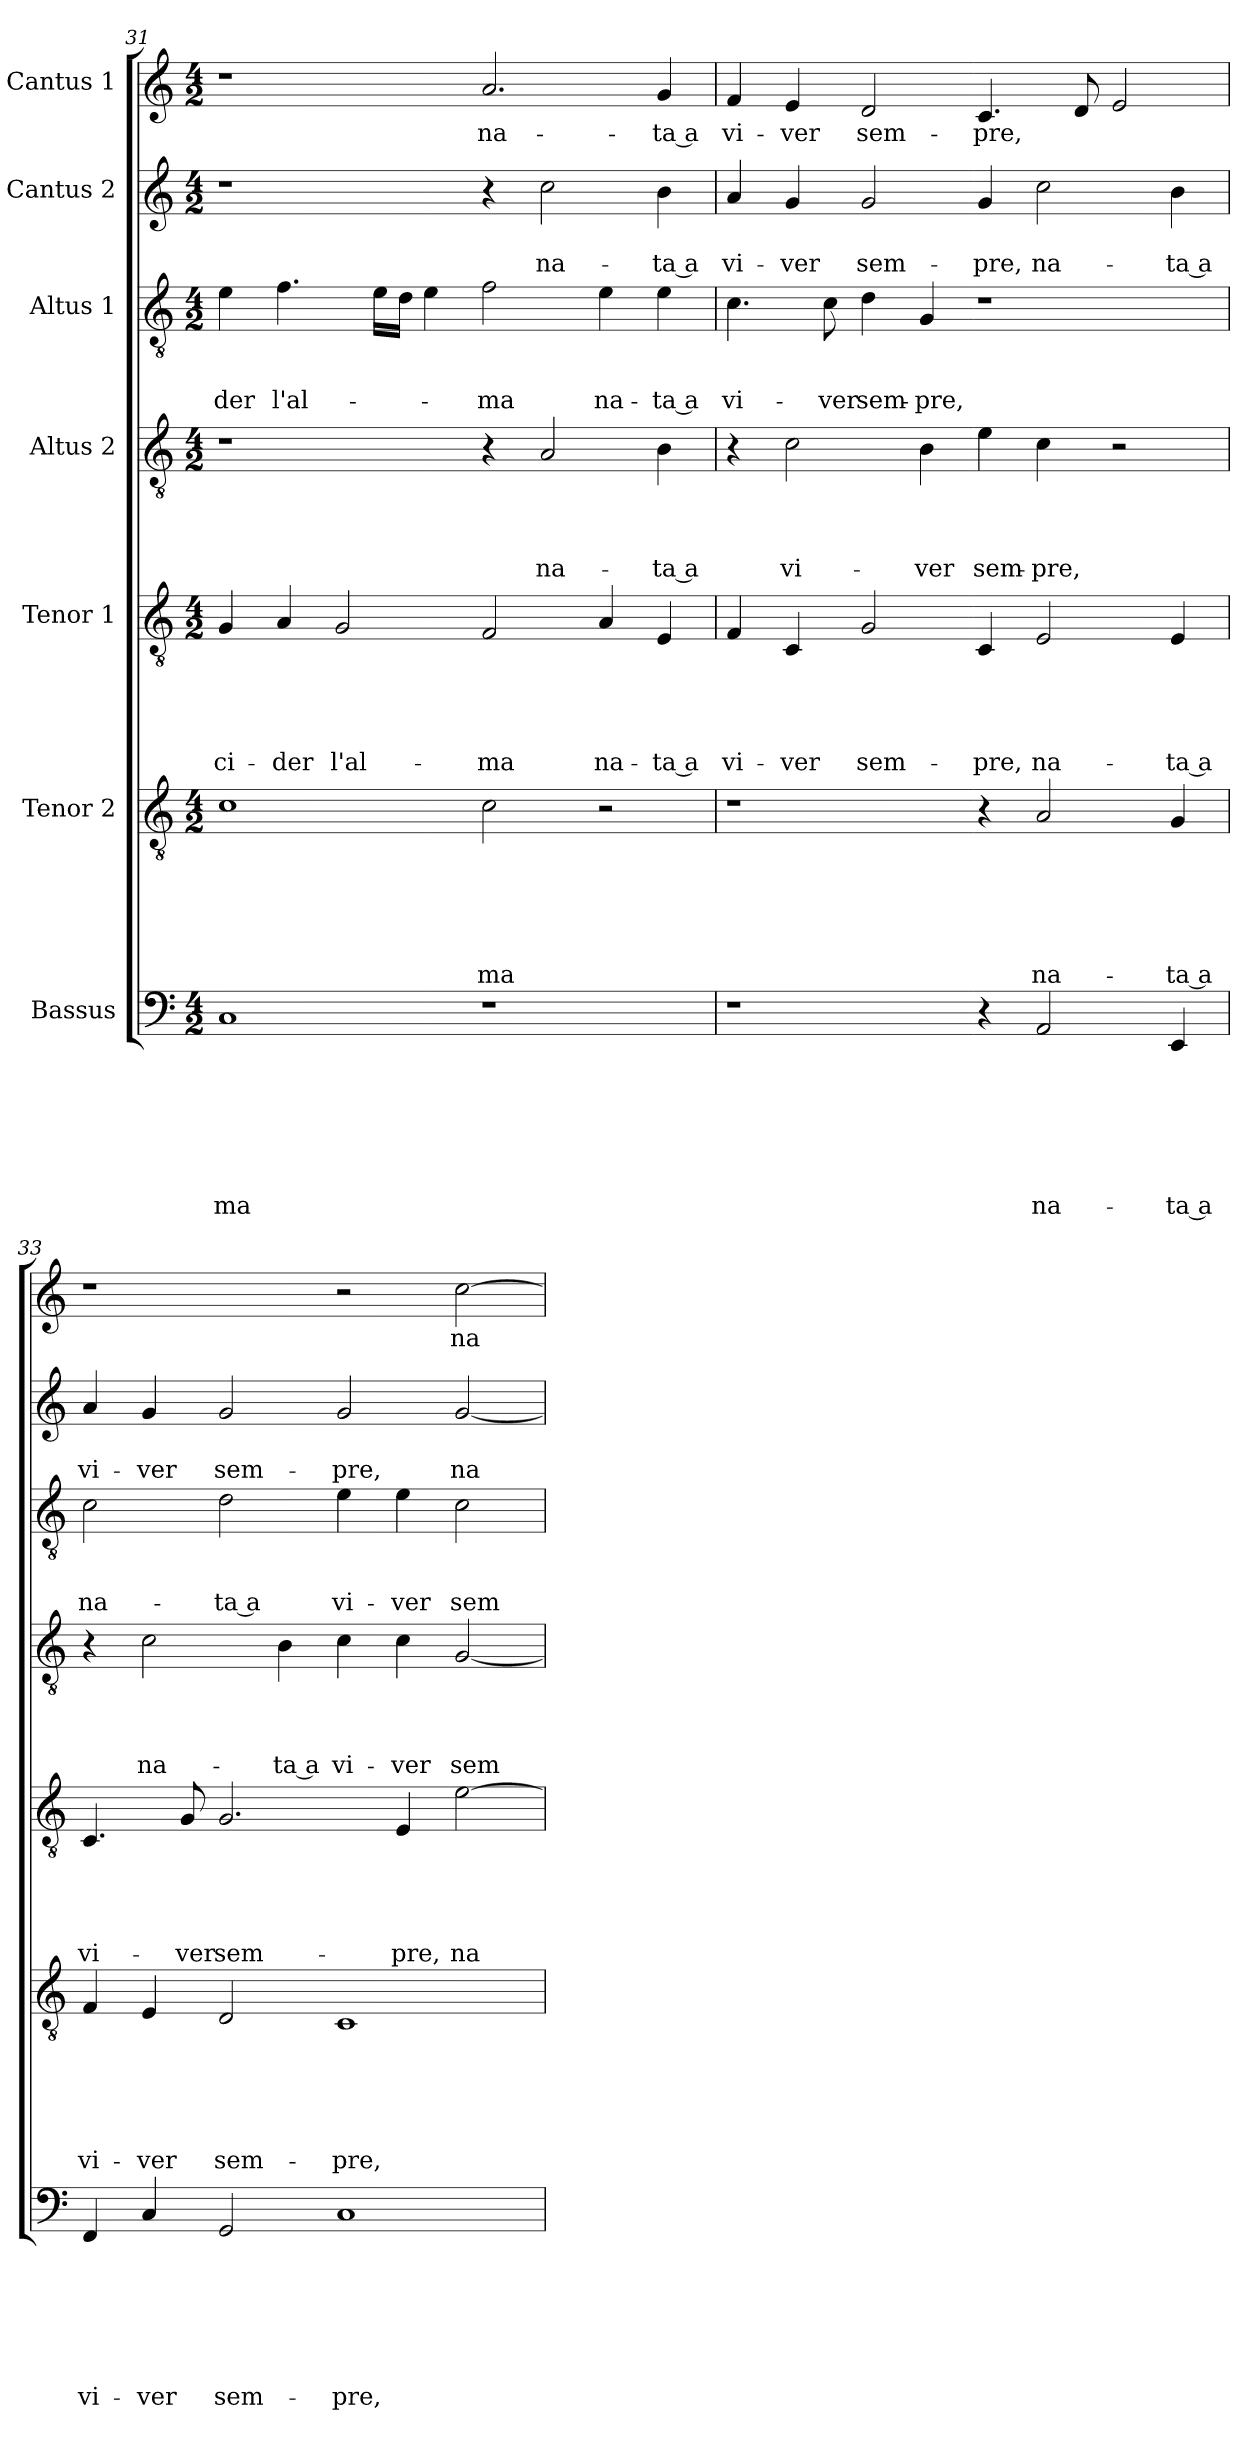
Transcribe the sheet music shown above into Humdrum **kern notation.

**kern	**text	**text	**text	**text	**text	**text	**text	**kern	**text	**text	**text	**text	**text	**text	**kern	**text	**text	**text	**text	**text	**kern	**text	**text	**text	**text	**kern	**text	**text	**text	**kern	**text	**text	**kern	**text
*part7	*part7	*part7	*part7	*part7	*part7	*part7	*part7	*part6	*part6	*part6	*part6	*part6	*part6	*part6	*part5	*part5	*part5	*part5	*part5	*part5	*part4	*part4	*part4	*part4	*part4	*part3	*part3	*part3	*part3	*part2	*part2	*part2	*part1	*part1
*staff7	*staff7	*staff7	*staff7	*staff7	*staff7	*staff7	*staff7	*staff6	*staff6	*staff6	*staff6	*staff6	*staff6	*staff6	*staff5	*staff5	*staff5	*staff5	*staff5	*staff5	*staff4	*staff4	*staff4	*staff4	*staff4	*staff3	*staff3	*staff3	*staff3	*staff2	*staff2	*staff2	*staff1	*staff1
*I"Bassus	*	*	*	*	*	*	*	*I"Tenor 2	*	*	*	*	*	*	*I"Tenor 1	*	*	*	*	*	*I"Altus 2	*	*	*	*	*I"Altus 1	*	*	*	*I"Cantus 2	*	*	*I"Cantus 1	*
*clefF4	*	*	*	*	*	*	*	*clefGv2	*	*	*	*	*	*	*clefGv2	*	*	*	*	*	*clefGv2	*	*	*	*	*clefGv2	*	*	*	*clefG2	*	*	*clefG2	*
*k[]	*	*	*	*	*	*	*	*k[]	*	*	*	*	*	*	*k[]	*	*	*	*	*	*k[]	*	*	*	*	*k[]	*	*	*	*k[]	*	*	*k[]	*
*a:	*	*	*	*	*	*	*	*a:	*	*	*	*	*	*	*a:	*	*	*	*	*	*a:	*	*	*	*	*a:	*	*	*	*a:	*	*	*a:	*
*M4/2	*	*	*	*	*	*	*	*M4/2	*	*	*	*	*	*	*M4/2	*	*	*	*	*	*M4/2	*	*	*	*	*M4/2	*	*	*	*M4/2	*	*	*M4/2	*
=31	=31	=31	=31	=31	=31	=31	=31	=31	=31	=31	=31	=31	=31	=31	=31	=31	=31	=31	=31	=31	=31	=31	=31	=31	=31	=31	=31	=31	=31	=31	=31	=31	=31	=31
!	!	!	!	!	!	!	!LO:LY:b	!	!	!	!	!	!	!	!	!	!	!	!	!LO:LY:b	!	!	!	!	!	!	!	!	!LO:LY:b	!	!	!	!	!
1C	.	.	.	.	.	.	-ma	1c	.	.	.	.	.	.	4G/	.	.	.	.	-ci-	1r	.	.	.	.	4e\	.	.	-der	1r	.	.	1r	.
!	!	!	!	!	!	!	!	!	!	!	!	!	!	!	!	!	!	!	!	!LO:LY:b	!	!	!	!	!	!	!	!	!LO:LY:b	!	!	!	!	!
.	.	.	.	.	.	.	.	.	.	.	.	.	.	.	4A/	.	.	.	.	-der	.	.	.	.	.	4.f\	.	.	l'al-	.	.	.	.	.
!	!	!	!	!	!	!	!	!	!	!	!	!	!	!	!	!	!	!	!	!LO:LY:b	!	!	!	!	!	!	!	!	!	!	!	!	!	!
.	.	.	.	.	.	.	.	.	.	.	.	.	.	.	2G/	.	.	.	.	l'al-	.	.	.	.	.	.	.	.	.	.	.	.	.	.
.	.	.	.	.	.	.	.	.	.	.	.	.	.	.	.	.	.	.	.	.	.	.	.	.	.	16e\LL	.	.	.	.	.	.	.	.
.	.	.	.	.	.	.	.	.	.	.	.	.	.	.	.	.	.	.	.	.	.	.	.	.	.	16d\JJ	.	.	.	.	.	.	.	.
.	.	.	.	.	.	.	.	.	.	.	.	.	.	.	.	.	.	.	.	.	.	.	.	.	.	4e\	.	.	.	.	.	.	.	.
!	!	!	!	!	!	!	!	!	!	!	!	!	!	!LO:LY:b	!	!	!	!	!	!LO:LY:b	!	!	!	!	!	!	!	!	!LO:LY:b	!	!	!	!	!LO:LY:b
1r	.	.	.	.	.	.	.	2c\	.	.	.	.	.	-ma	2F/	.	.	.	.	-ma	4r	.	.	.	.	2f\	.	.	-ma	4r	.	.	2.a/	na-
!	!	!	!	!	!	!	!	!	!	!	!	!	!	!	!	!	!	!	!	!	!	!	!	!	!LO:LY:b	!	!	!	!	!	!	!LO:LY:b	!	!
.	.	.	.	.	.	.	.	.	.	.	.	.	.	.	.	.	.	.	.	.	2A/	.	.	.	na-	.	.	.	.	2cc\	.	na-	.	.
!	!	!	!	!	!	!	!	!	!	!	!	!	!	!	!	!	!	!	!	!LO:LY:b	!	!	!	!	!	!	!	!	!LO:LY:b	!	!	!	!	!
.	.	.	.	.	.	.	.	2r	.	.	.	.	.	.	4A/	.	.	.	.	na-	.	.	.	.	.	4e\	.	.	na-	.	.	.	.	.
!	!	!	!	!	!	!	!	!	!	!	!	!	!	!	!	!	!	!	!	!LO:LY:b	!	!	!	!	!LO:LY:b	!	!	!	!LO:LY:b	!	!	!LO:LY:b	!	!LO:LY:b
.	.	.	.	.	.	.	.	.	.	.	.	.	.	.	4E/	.	.	.	.	-ta a	4B\	.	.	.	-ta a	4e\	.	.	-ta a	4b\	.	-ta a	4g/	-ta a
!!LO:PB:g=z
=32	=32	=32	=32	=32	=32	=32	=32	=32	=32	=32	=32	=32	=32	=32	=32	=32	=32	=32	=32	=32	=32	=32	=32	=32	=32	=32	=32	=32	=32	=32	=32	=32	=32	=32
!	!	!	!	!	!	!	!	!	!	!	!	!	!	!	!	!	!	!	!	!LO:LY:b	!	!	!	!	!	!	!	!	!LO:LY:b	!	!	!LO:LY:b	!	!LO:LY:b
1r	.	.	.	.	.	.	.	1r	.	.	.	.	.	.	4F/	.	.	.	.	vi-	4r	.	.	.	.	4.c\	.	.	vi-	4a/	.	vi-	4f/	vi-
!	!	!	!	!	!	!	!	!	!	!	!	!	!	!	!	!	!	!	!	!LO:LY:b	!	!	!	!	!LO:LY:b	!	!	!	!	!	!	!LO:LY:b	!	!LO:LY:b
.	.	.	.	.	.	.	.	.	.	.	.	.	.	.	4C/	.	.	.	.	-ver	2c\	.	.	.	vi-	.	.	.	.	4g/	.	-ver	4e/	-ver
!	!	!	!	!	!	!	!	!	!	!	!	!	!	!	!	!	!	!	!	!	!	!	!	!	!	!	!	!	!LO:LY:b	!	!	!	!	!
.	.	.	.	.	.	.	.	.	.	.	.	.	.	.	.	.	.	.	.	.	.	.	.	.	.	8c\	.	.	-ver	.	.	.	.	.
!	!	!	!	!	!	!	!	!	!	!	!	!	!	!	!	!	!	!	!	!LO:LY:b	!	!	!	!	!	!	!	!	!LO:LY:b	!	!	!LO:LY:b	!	!LO:LY:b
.	.	.	.	.	.	.	.	.	.	.	.	.	.	.	2G/	.	.	.	.	sem-	.	.	.	.	.	4d\	.	.	sem-	2g/	.	sem-	2d/	sem-
!	!	!	!	!	!	!	!	!	!	!	!	!	!	!	!	!	!	!	!	!	!	!	!	!	!LO:LY:b	!	!	!	!LO:LY:b	!	!	!	!	!
.	.	.	.	.	.	.	.	.	.	.	.	.	.	.	.	.	.	.	.	.	4B\	.	.	.	-ver	4G/	.	.	-pre,	.	.	.	.	.
!	!	!	!	!	!	!	!	!	!	!	!	!	!	!	!	!	!	!	!	!LO:LY:b	!	!	!	!	!LO:LY:b	!	!	!	!	!	!	!LO:LY:b	!	!LO:LY:b
4r	.	.	.	.	.	.	.	4r	.	.	.	.	.	.	4C/	.	.	.	.	-pre,	4e\	.	.	.	sem-	1r	.	.	.	4g/	.	-pre,	4.c/	-pre,
!	!	!	!	!	!	!	!LO:LY:b	!	!	!	!	!	!	!LO:LY:b	!	!	!	!	!	!LO:LY:b	!	!	!	!	!LO:LY:b	!	!	!	!	!	!	!LO:LY:b	!	!
2AA/	.	.	.	.	.	.	na-	2A/	.	.	.	.	.	na-	2E/	.	.	.	.	na-	4c\	.	.	.	-pre,	.	.	.	.	2cc\	.	na-	.	.
.	.	.	.	.	.	.	.	.	.	.	.	.	.	.	.	.	.	.	.	.	.	.	.	.	.	.	.	.	.	.	.	.	8d/	.
.	.	.	.	.	.	.	.	.	.	.	.	.	.	.	.	.	.	.	.	.	2r	.	.	.	.	.	.	.	.	.	.	.	2e/	.
!	!	!	!	!	!	!	!LO:LY:b	!	!	!	!	!	!	!LO:LY:b	!	!	!	!	!	!LO:LY:b	!	!	!	!	!	!	!	!	!	!	!	!LO:LY:b	!	!
4EE/	.	.	.	.	.	.	-ta a	4G/	.	.	.	.	.	-ta a	4E/	.	.	.	.	-ta a	.	.	.	.	.	.	.	.	.	4b\	.	-ta a	.	.
=33	=33	=33	=33	=33	=33	=33	=33	=33	=33	=33	=33	=33	=33	=33	=33	=33	=33	=33	=33	=33	=33	=33	=33	=33	=33	=33	=33	=33	=33	=33	=33	=33	=33	=33
!	!	!	!	!	!	!	!LO:LY:b	!	!	!	!	!	!	!LO:LY:b	!	!	!	!	!	!LO:LY:b	!	!	!	!	!	!	!	!	!LO:LY:b	!	!	!LO:LY:b	!	!
4FF/	.	.	.	.	.	.	vi-	4F/	.	.	.	.	.	vi-	4.C/	.	.	.	.	vi-	4r	.	.	.	.	2c\	.	.	na-	4a/	.	vi-	1r	.
!	!	!	!	!	!	!	!LO:LY:b	!	!	!	!	!	!	!LO:LY:b	!	!	!	!	!	!	!	!	!	!	!LO:LY:b	!	!	!	!	!	!	!LO:LY:b	!	!
4C/	.	.	.	.	.	.	-ver	4E/	.	.	.	.	.	-ver	.	.	.	.	.	.	2c\	.	.	.	na-	.	.	.	.	4g/	.	-ver	.	.
!	!	!	!	!	!	!	!	!	!	!	!	!	!	!	!	!	!	!	!	!LO:LY:b	!	!	!	!	!	!	!	!	!	!	!	!	!	!
.	.	.	.	.	.	.	.	.	.	.	.	.	.	.	8G/	.	.	.	.	-ver	.	.	.	.	.	.	.	.	.	.	.	.	.	.
!	!	!	!	!	!	!	!LO:LY:b	!	!	!	!	!	!	!LO:LY:b	!	!	!	!	!	!LO:LY:b	!	!	!	!	!	!	!	!	!LO:LY:b	!	!	!LO:LY:b	!	!
2GG/	.	.	.	.	.	.	sem-	2D/	.	.	.	.	.	sem-	2.G/	.	.	.	.	sem-	.	.	.	.	.	2d\	.	.	-ta a	2g/	.	sem-	.	.
!	!	!	!	!	!	!	!	!	!	!	!	!	!	!	!	!	!	!	!	!	!	!	!	!	!LO:LY:b	!	!	!	!	!	!	!	!	!
.	.	.	.	.	.	.	.	.	.	.	.	.	.	.	.	.	.	.	.	.	4B\	.	.	.	-ta a	.	.	.	.	.	.	.	.	.
!	!	!	!	!	!	!	!LO:LY:b	!	!	!	!	!	!	!LO:LY:b	!	!	!	!	!	!	!	!	!	!	!LO:LY:b	!	!	!	!LO:LY:b	!	!	!LO:LY:b	!	!
1C	.	.	.	.	.	.	-pre,	1C	.	.	.	.	.	-pre,	.	.	.	.	.	.	4c\	.	.	.	vi-	4e\	.	.	vi-	2g/	.	-pre,	2r	.
!	!	!	!	!	!	!	!	!	!	!	!	!	!	!	!	!	!	!	!	!LO:LY:b	!	!	!	!	!LO:LY:b	!	!	!	!LO:LY:b	!	!	!	!	!
.	.	.	.	.	.	.	.	.	.	.	.	.	.	.	4E/	.	.	.	.	-pre,	4c\	.	.	.	-ver	4e\	.	.	-ver	.	.	.	.	.
!	!	!	!	!	!	!	!	!	!	!	!	!	!	!	!	!	!	!	!	!LO:LY:b	!	!	!	!	!LO:LY:b	!	!	!	!LO:LY:b	!	!	!LO:LY:b	!	!LO:LY:b
.	.	.	.	.	.	.	.	.	.	.	.	.	.	.	[2e\	.	.	.	.	na-	[2G/	.	.	.	sem-	2c\	.	.	sem-	[2g/	.	na-	[2cc\	na-
=	=	=	=	=	=	=	=	=	=	=	=	=	=	=	=	=	=	=	=	=	=	=	=	=	=	=	=	=	=	=	=	=	=	=
*-	*-	*-	*-	*-	*-	*-	*-	*-	*-	*-	*-	*-	*-	*-	*-	*-	*-	*-	*-	*-	*-	*-	*-	*-	*-	*-	*-	*-	*-	*-	*-	*-	*-	*-
